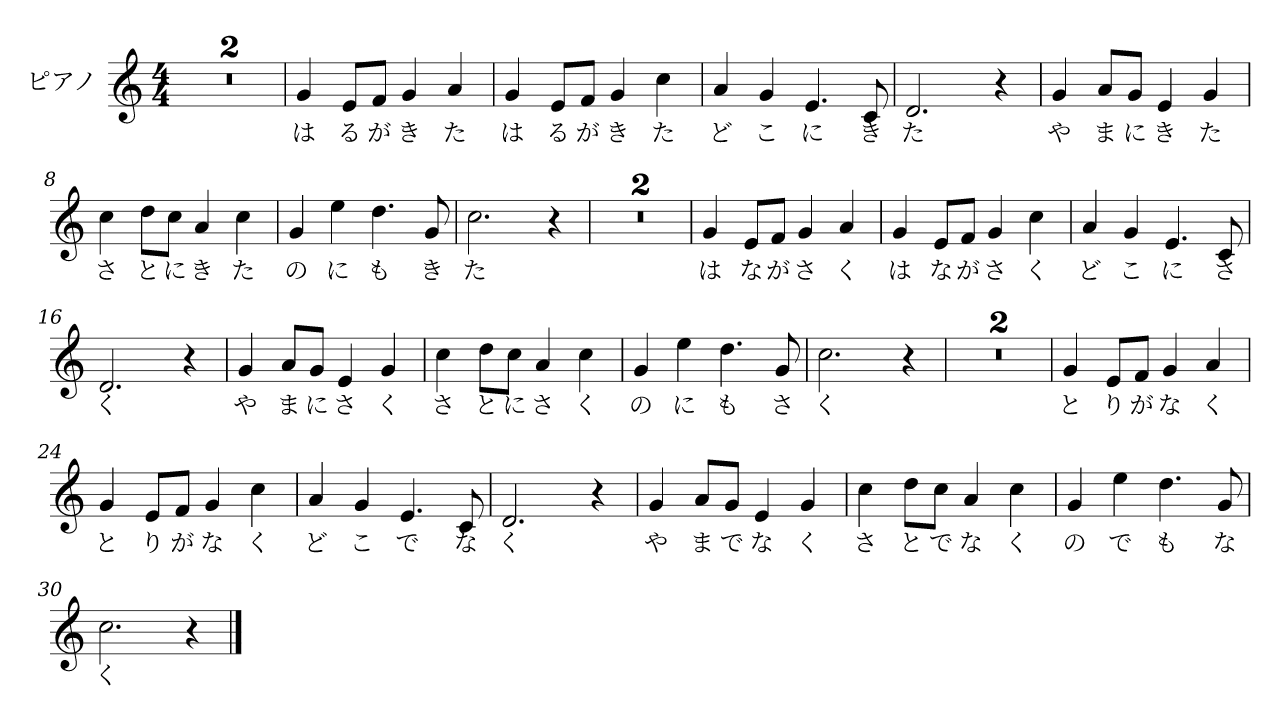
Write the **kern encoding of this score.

**kern	**text
*part1	*part1
*staff1	*staff1
*I"ピアノ	*
*clefG2	*
*k[]	*
*M4/4	*
*MM120	*
=1	=1
1r	.
=2	=2
1r	.
=3	=3
!	!LO:LY:b
4g/	は
!	!LO:LY:b
8e/L	る
!	!LO:LY:b
8f/J	が
!	!LO:LY:b
4g/	き
!	!LO:LY:b
4a/	た
=4	=4
!	!LO:LY:b
4g/	は
!	!LO:LY:b
8e/L	る
!	!LO:LY:b
8f/J	が
!	!LO:LY:b
4g/	き
!	!LO:LY:b
4cc\	た
=5	=5
!	!LO:LY:b
4a/	ど
!	!LO:LY:b
4g/	こ
!	!LO:LY:b
4.e/	に
!	!LO:LY:b
8c/	き
=6	=6
!	!LO:LY:b
2.d/	た
4r	.
=7	=7
!	!LO:LY:b
4g/	や
!	!LO:LY:b
8a/L	ま
!	!LO:LY:b
8g/J	に
!	!LO:LY:b
4e/	き
!	!LO:LY:b
4g/	た
=8	=8
!	!LO:LY:b
4cc\	さ
!	!LO:LY:b
8dd\L	と
!	!LO:LY:b
8cc\J	に
!	!LO:LY:b
4a/	き
!	!LO:LY:b
4cc\	た
=9	=9
!	!LO:LY:b
4g/	の
!	!LO:LY:b
4ee\	に
!	!LO:LY:b
4.dd\	も
!	!LO:LY:b
8g/	き
=10	=10
!	!LO:LY:b
2.cc\	た
4r	.
!!LO:LB:g=z
=11	=11
1r	.
=12	=12
1r	.
=13	=13
!	!LO:LY:b
4g/	は
!	!LO:LY:b
8e/L	な
!	!LO:LY:b
8f/J	が
!	!LO:LY:b
4g/	さ
!	!LO:LY:b
4a/	く
=14	=14
!	!LO:LY:b
4g/	は
!	!LO:LY:b
8e/L	な
!	!LO:LY:b
8f/J	が
!	!LO:LY:b
4g/	さ
!	!LO:LY:b
4cc\	く
=15	=15
!	!LO:LY:b
4a/	ど
!	!LO:LY:b
4g/	こ
!	!LO:LY:b
4.e/	に
!	!LO:LY:b
8c/	さ
=16	=16
!	!LO:LY:b
2.d/	く
4r	.
=17	=17
!	!LO:LY:b
4g/	や
!	!LO:LY:b
8a/L	ま
!	!LO:LY:b
8g/J	に
!	!LO:LY:b
4e/	さ
!	!LO:LY:b
4g/	く
=18	=18
!	!LO:LY:b
4cc\	さ
!	!LO:LY:b
8dd\L	と
!	!LO:LY:b
8cc\J	に
!	!LO:LY:b
4a/	さ
!	!LO:LY:b
4cc\	く
=19	=19
!	!LO:LY:b
4g/	の
!	!LO:LY:b
4ee\	に
!	!LO:LY:b
4.dd\	も
!	!LO:LY:b
8g/	さ
=20	=20
!	!LO:LY:b
2.cc\	く
4r	.
=21	=21
1r	.
!!LO:LB:g=z
=22	=22
1r	.
=23	=23
!	!LO:LY:b
4g/	と
!	!LO:LY:b
8e/L	り
!	!LO:LY:b
8f/J	が
!	!LO:LY:b
4g/	な
!	!LO:LY:b
4a/	く
=24	=24
!	!LO:LY:b
4g/	と
!	!LO:LY:b
8e/L	り
!	!LO:LY:b
8f/J	が
!	!LO:LY:b
4g/	な
!	!LO:LY:b
4cc\	く
=25	=25
!	!LO:LY:b
4a/	ど
!	!LO:LY:b
4g/	こ
!	!LO:LY:b
4.e/	で
!	!LO:LY:b
8c/	な
=26	=26
!	!LO:LY:b
2.d/	く
4r	.
=27	=27
!	!LO:LY:b
4g/	や
!	!LO:LY:b
8a/L	ま
!	!LO:LY:b
8g/J	で
!	!LO:LY:b
4e/	な
!	!LO:LY:b
4g/	く
=28	=28
!	!LO:LY:b
4cc\	さ
!	!LO:LY:b
8dd\L	と
!	!LO:LY:b
8cc\J	で
!	!LO:LY:b
4a/	な
!	!LO:LY:b
4cc\	く
=29	=29
!	!LO:LY:b
4g/	の
!	!LO:LY:b
4ee\	で
!	!LO:LY:b
4.dd\	も
!	!LO:LY:b
8g/	な
=30	=30
!	!LO:LY:b
2.cc\	く
4r	.
==	==
*-	*-
